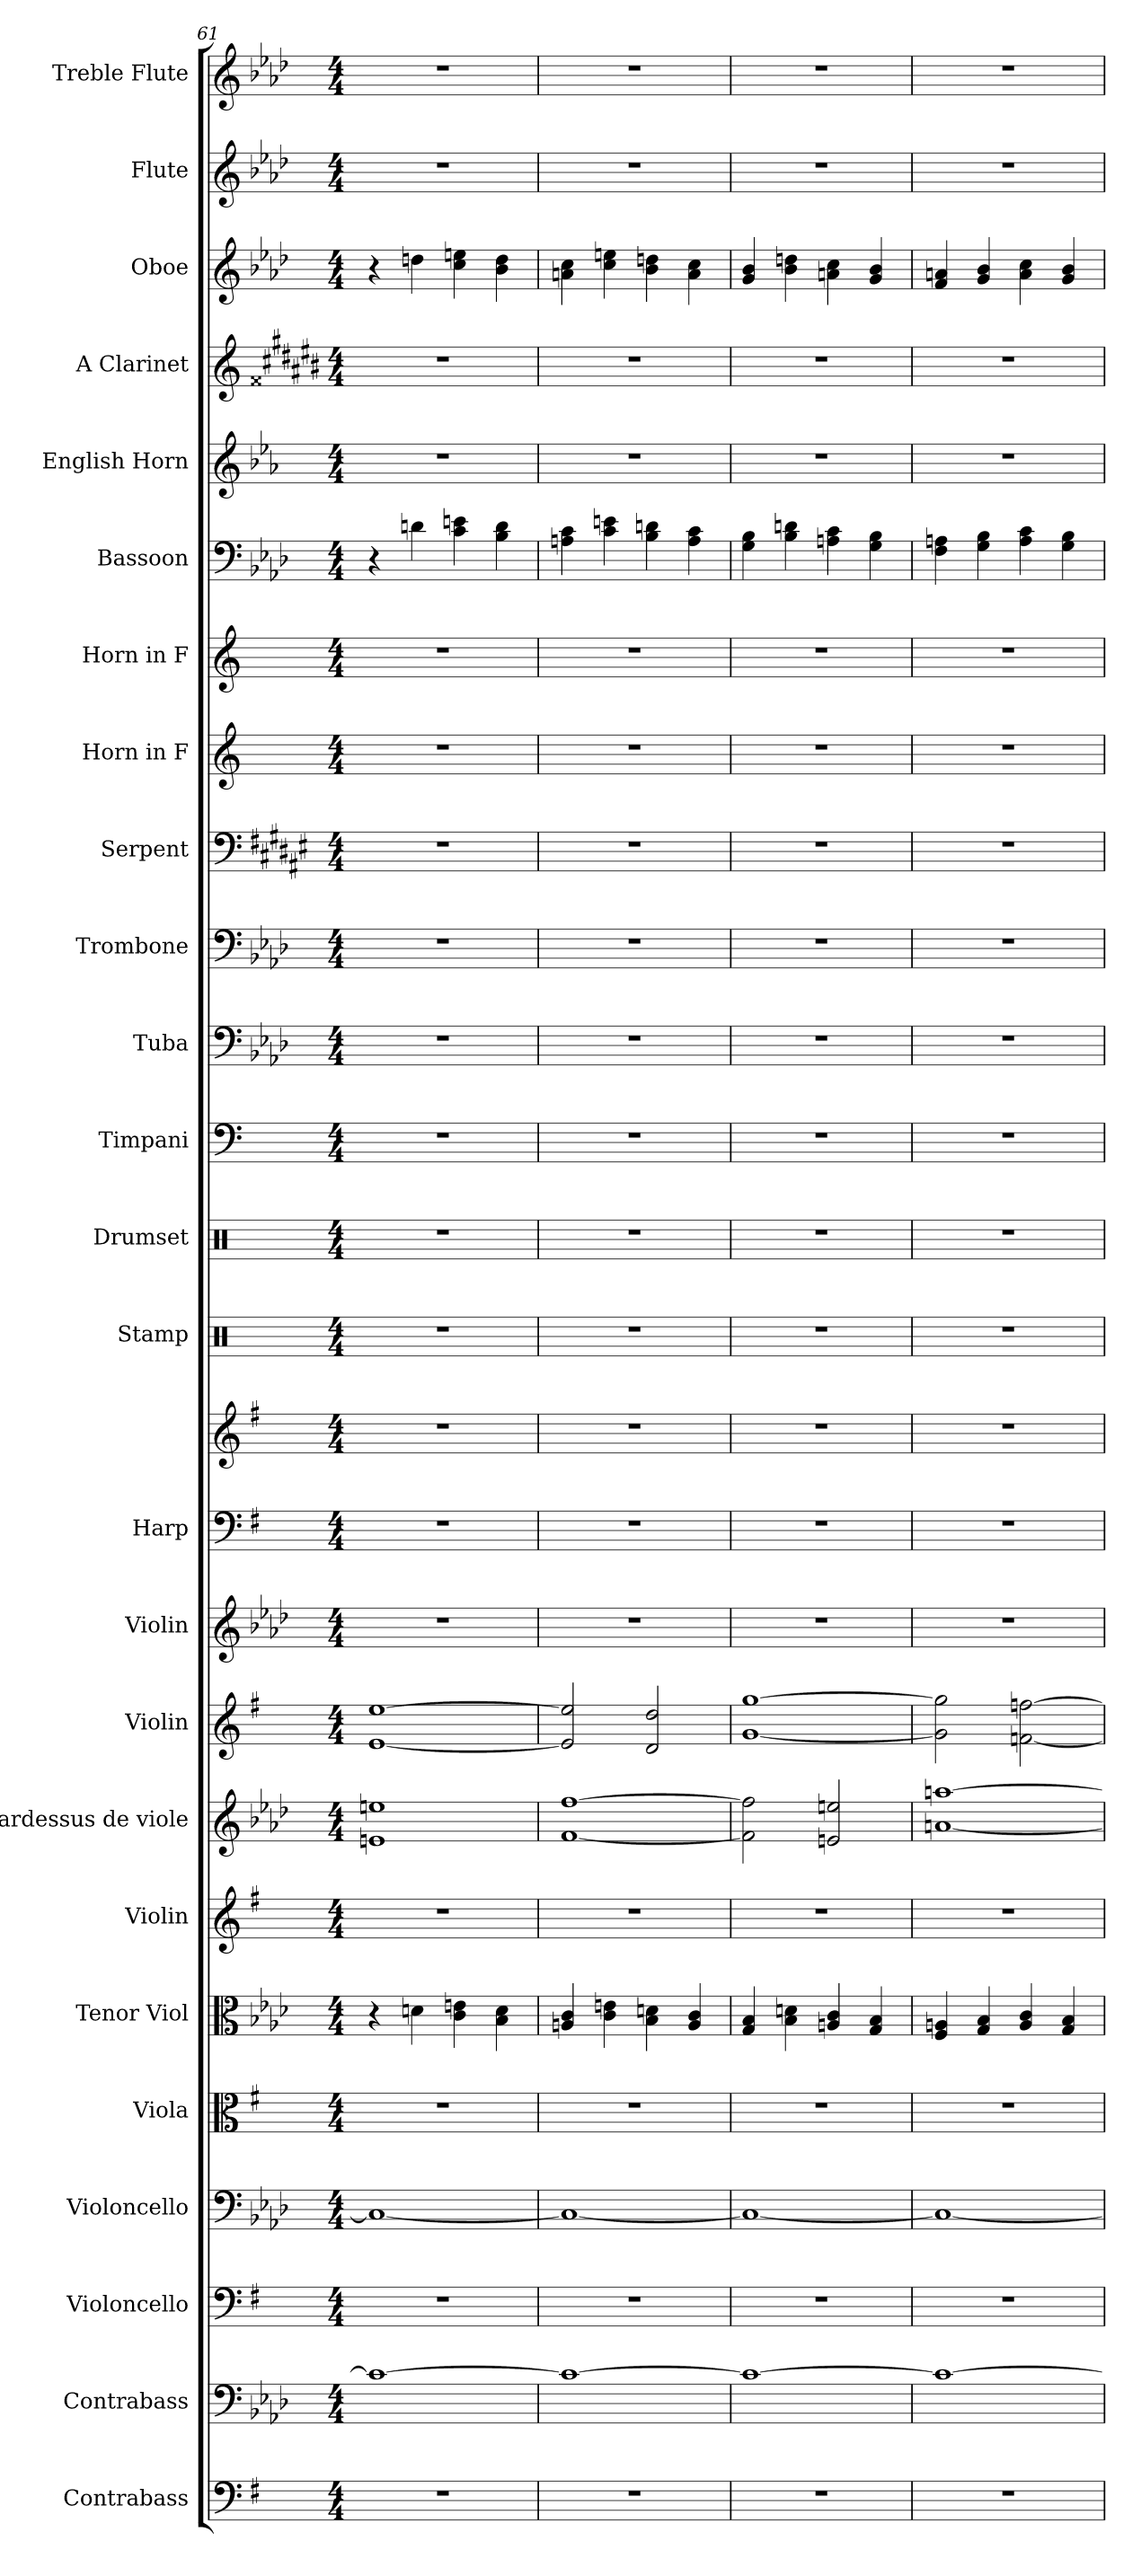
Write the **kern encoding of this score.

**kern	**kern	**kern	**kern	**kern	**kern	**kern	**kern	**kern	**kern	**kern	**kern	**kern	**kern	**kern	**kern	**kern	**kern	**kern	**kern	**kern	**kern	**kern	**kern	**kern	**kern
*part25	*part24	*part23	*part22	*part21	*part20	*part19	*part18	*part17	*part16	*part15	*part15	*part14	*part13	*part12	*part11	*part10	*part9	*part8	*part7	*part6	*part5	*part4	*part3	*part2	*part1
*staff26	*staff25	*staff24	*staff23	*staff22	*staff21	*staff20	*staff19	*staff18	*staff17	*staff16	*staff15	*staff14	*staff13	*staff12	*staff11	*staff10	*staff9	*staff8	*staff7	*staff6	*staff5	*staff4	*staff3	*staff2	*staff1
*I"Contrabass	*I"Contrabass	*I"Violoncello	*I"Violoncello	*I"Viola	*I"Tenor Viol	*I"Violin	*I"Pardessus de viole	*I"Violin	*I"Violin	*I"Harp	*	*I"Stamp	*I"Drumset	*I"Timpani	*I"Tuba	*I"Trombone	*I"Serpent	*I"Horn in F	*I"Horn in F	*I"Bassoon	*I"English Horn	*I"A Clarinet	*I"Oboe	*I"Flute	*I"Treble Flute
*I'Cb.	*I'Cb.	*I'Vc.	*I'Vc.	*I'Vla.	*I'T. Vl.	*I'Vln.	*I'Pds. v.	*I'Vln.	*I'Vln.	*I'Hrp.	*	*I'Sta.	*I'Drs.	*I'Timp.	*I'Tba.	*I'Tbn.	*I'Spt.	*	*	*I'Bsn.	*I'E. Hn.	*I'A Cl.	*I'Ob.	*I'Fl.	*I'Tr. Fl.
*clefF4	*clefF4	*clefF4	*clefF4	*clefC3	*clefC3	*clefG2	*clefG2	*clefG2	*clefG2	*clefF4	*clefG2	*clefX	*clefX	*clefF4	*clefF4	*clefF4	*clefF4	*clefG2	*clefG2	*clefF4	*clefG2	*clefG2	*clefG2	*clefG2	*clefG2
*ITrd7c12	*ITrd7c12	*	*	*	*	*	*	*	*	*	*	*	*	*	*	*	*ITrd1c2	*ITrd4c7	*ITrd4c7	*	*ITrd4c7	*ITrd2c3	*	*	*ITrd-4c-7
*k[f#]	*k[b-e-a-d-]	*k[f#]	*k[b-e-a-d-]	*k[f#]	*k[b-e-a-d-]	*k[f#]	*k[b-e-a-d-]	*k[f#]	*k[b-e-a-d-]	*k[f#]	*k[f#]	*k[]	*k[]	*k[]	*k[b-e-a-d-]	*k[b-e-a-d-]	*k[f#c#g#d#]	*k[b-]	*k[b-]	*k[b-e-a-d-]	*k[b-e-a-d-]	*k[f##c#g#d#a#e#b#]	*k[b-e-a-d-]	*k[b-e-a-d-]	*k[b-e-a-]
*M4/4	*M4/4	*M4/4	*M4/4	*M4/4	*M4/4	*M4/4	*M4/4	*M4/4	*M4/4	*M4/4	*M4/4	*M4/4	*M4/4	*M4/4	*M4/4	*M4/4	*M4/4	*M4/4	*M4/4	*M4/4	*M4/4	*M4/4	*M4/4	*M4/4	*M4/4
=61	=61	=61	=61	=61	=61	=61	=61	=61	=61	=61	=61	=61	=61	=61	=61	=61	=61	=61	=61	=61	=61	=61	=61	=61	=61
1r	1C_	1r	1C_	1r	4r	1r	1en 1een	[1e [1ee	1r	1r	1r	1r	1r	1r	1r	1r	1r	1r	1r	4r	1r	1r	4r	1r	1r
.	.	.	.	.	4dn\	.	.	.	.	.	.	.	.	.	.	.	.	.	.	4dn\	.	.	4ddn\	.	.
.	.	.	.	.	4c\ 4en\	.	.	.	.	.	.	.	.	.	.	.	.	.	.	4c\ 4en\	.	.	4cc\ 4een\	.	.
.	.	.	.	.	4B-\ 4d\	.	.	.	.	.	.	.	.	.	.	.	.	.	.	4B-\ 4d\	.	.	4b-\ 4dd\	.	.
!!LO:PB:g=z
=62	=62	=62	=62	=62	=62	=62	=62	=62	=62	=62	=62	=62	=62	=62	=62	=62	=62	=62	=62	=62	=62	=62	=62	=62	=62
1r	1C_	1r	1C_	1r	4An/ 4c/	1r	[1f [1ff	2e/] 2ee/]	1r	1r	1r	1r	1r	1r	1r	1r	1r	1r	1r	4An\ 4c\	1r	1r	4an\ 4cc\	1r	1r
.	.	.	.	.	4c\ 4en\	.	.	.	.	.	.	.	.	.	.	.	.	.	.	4c\ 4en\	.	.	4cc\ 4een\	.	.
.	.	.	.	.	4B-\ 4dn\	.	.	2d/ 2dd/	.	.	.	.	.	.	.	.	.	.	.	4B-\ 4dn\	.	.	4b-\ 4ddn\	.	.
.	.	.	.	.	4A/ 4c/	.	.	.	.	.	.	.	.	.	.	.	.	.	.	4A\ 4c\	.	.	4a\ 4cc\	.	.
=63	=63	=63	=63	=63	=63	=63	=63	=63	=63	=63	=63	=63	=63	=63	=63	=63	=63	=63	=63	=63	=63	=63	=63	=63	=63
1r	1C_	1r	1C_	1r	4G/ 4B-/	1r	2f\] 2ff\]	[1g [1gg	1r	1r	1r	1r	1r	1r	1r	1r	1r	1r	1r	4G\ 4B-\	1r	1r	4g/ 4b-/	1r	1r
.	.	.	.	.	4B-\ 4dn\	.	.	.	.	.	.	.	.	.	.	.	.	.	.	4B-\ 4dn\	.	.	4b-\ 4ddn\	.	.
.	.	.	.	.	4An/ 4c/	.	2en/ 2een/	.	.	.	.	.	.	.	.	.	.	.	.	4An\ 4c\	.	.	4an\ 4cc\	.	.
.	.	.	.	.	4G/ 4B-/	.	.	.	.	.	.	.	.	.	.	.	.	.	.	4G\ 4B-\	.	.	4g/ 4b-/	.	.
=64	=64	=64	=64	=64	=64	=64	=64	=64	=64	=64	=64	=64	=64	=64	=64	=64	=64	=64	=64	=64	=64	=64	=64	=64	=64
1r	1C_	1r	1C_	1r	4F/ 4An/	1r	[1an [1aan	2g\] 2gg\]	1r	1r	1r	1r	1r	1r	1r	1r	1r	1r	1r	4F\ 4An\	1r	1r	4f/ 4an/	1r	1r
.	.	.	.	.	4G/ 4B-/	.	.	.	.	.	.	.	.	.	.	.	.	.	.	4G\ 4B-\	.	.	4g/ 4b-/	.	.
.	.	.	.	.	4A/ 4c/	.	.	[2fn\ [2ffn\	.	.	.	.	.	.	.	.	.	.	.	4A\ 4c\	.	.	4a\ 4cc\	.	.
.	.	.	.	.	4G/ 4B-/	.	.	.	.	.	.	.	.	.	.	.	.	.	.	4G\ 4B-\	.	.	4g/ 4b-/	.	.
=	=	=	=	=	=	=	=	=	=	=	=	=	=	=	=	=	=	=	=	=	=	=	=	=	=
*-	*-	*-	*-	*-	*-	*-	*-	*-	*-	*-	*-	*-	*-	*-	*-	*-	*-	*-	*-	*-	*-	*-	*-	*-	*-
